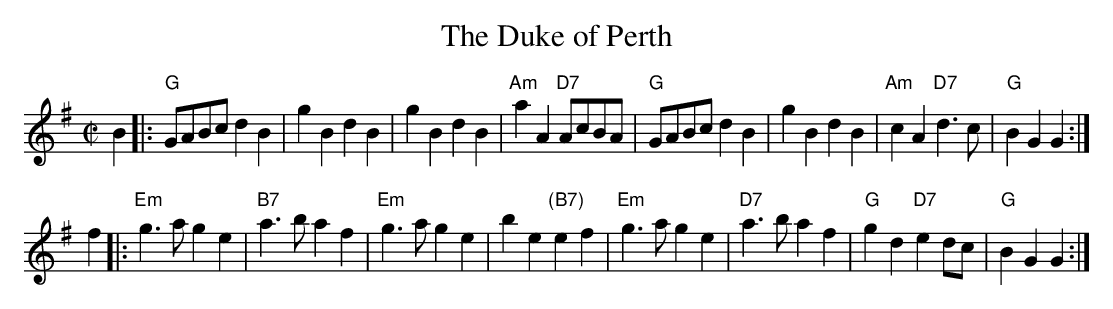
X:1
T: The Duke of Perth
M: C|
L: 1/4
K: G
B |: "G"G/A/B/c/ dB | gB dB | gB dB | "Am"aA "D7"A/c/B/A/ \
  |  "G"G/A/B/c/ dB | gB dB | "Am"cA "D7"d>c | "G"BG G :|
f |: "Em"g>a ge | "B7"a>b af | "Em"g>a ge | be "(B7)"ef \
  |  "Em"g>a ge | "D7"a>b af | "G"gd "D7"ed/c/ | "G"BG G :|
